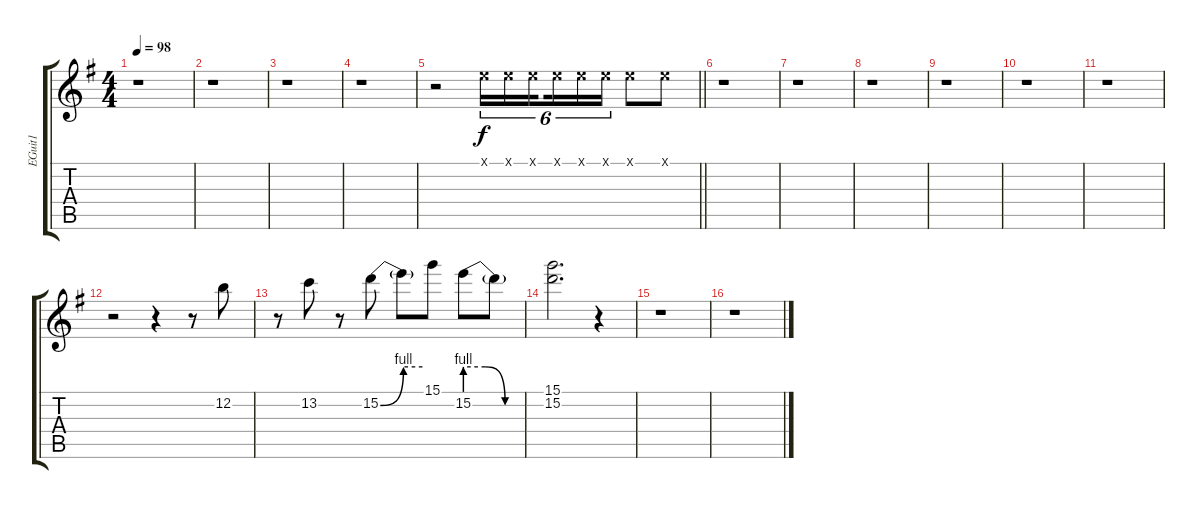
\track ("EGuit1" "EGuit1") {instrument electricguitarclean}
\staff {score tabs}
\tuning (E4 B3 G3 D3 A2 E2) {hide}
\ts (4 4)
\tempo 98
\clef g2
\ks g
r.1{dy ff} |
r.1 |
r.1 |
r.1 |
\barLineRight lightlight
r.2 0.1{x}.16{tu (6 4) dy f} 0.1{x}.16{tu (6 4)} 0.1{x}.16{tu (6 4) beam splitsecondary} 0.1{x}.16{tu (6 4)} 0.1{x}.16{tu (6 4)} 0.1{x}.16{tu (6 4)} 0.1{x}.8 0.1{x}.8 |
r.1 |
r.1 |
r.1 |
r.1 |
r.1 |
r.1 |
r.2 r.4 r.8 12.2.8 |
r.8 13.2.8 r.8 15.2{be (bend 0 0 60 4)}.8 15.2{be (hold 0 4 60 4) t}.8 15.1.8 15.2{be (custom 0 4 20 4 40 0 60 0)}.8 15.2{t}.8 |
(15.1 15.2).2{d} r.4 |
r.1 |
r.1
